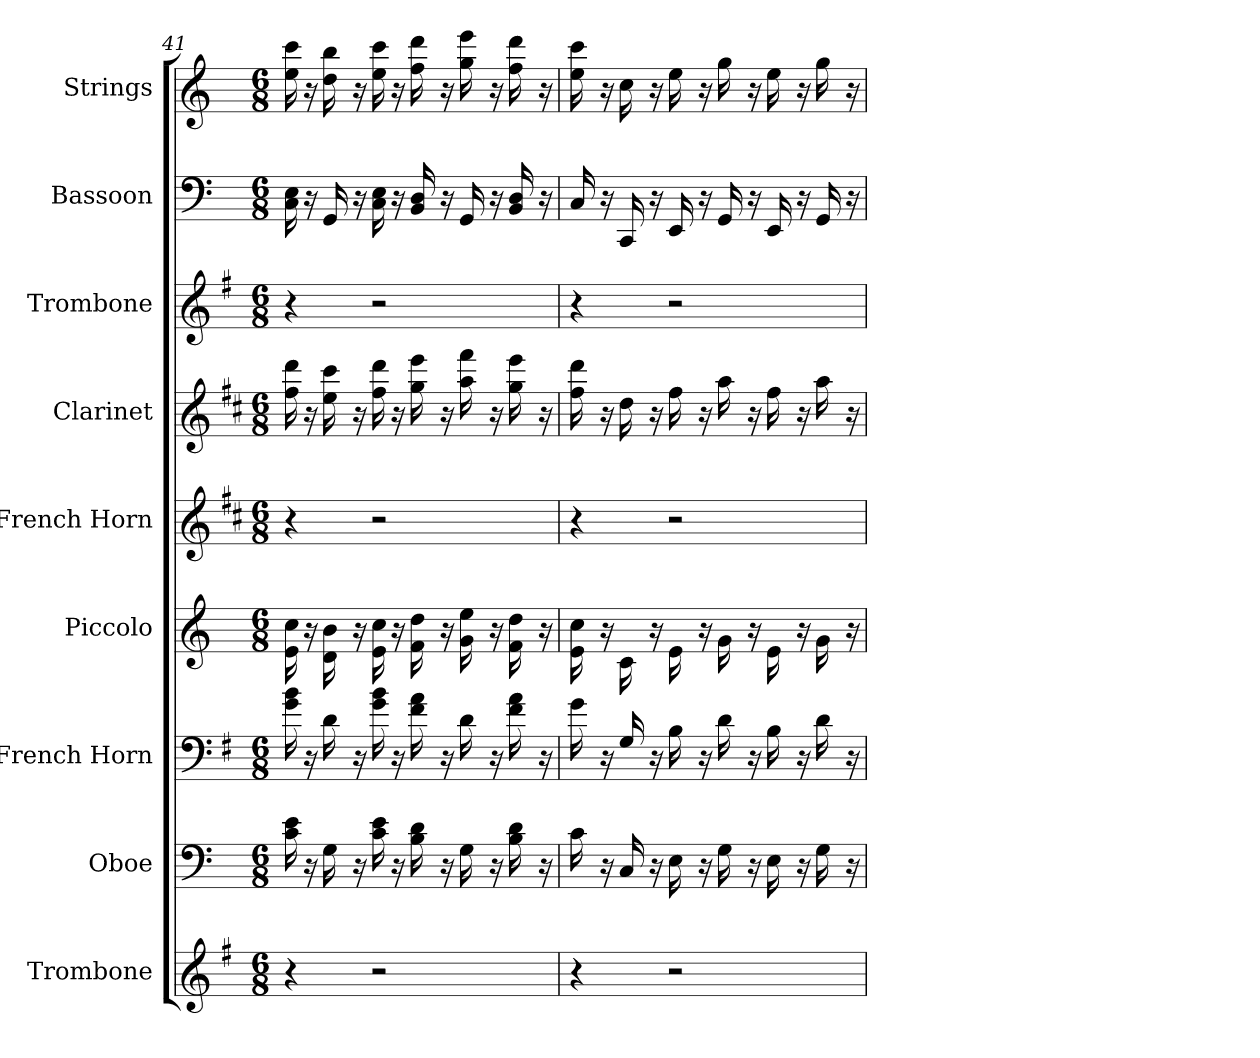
**kern	**kern	**kern	**kern	**kern	**kern	**kern	**kern	**kern
*part9	*part8	*part7	*part6	*part5	*part4	*part3	*part2	*part1
*staff9	*staff8	*staff7	*staff6	*staff5	*staff4	*staff3	*staff2	*staff1
*I"Trombone	*I"Oboe	*I"French Horn	*I"Piccolo	*I"French Horn	*I"Clarinet	*I"Trombone	*I"Bassoon	*I"Strings
*I'Trb	*I'Ob	*I'Hn	*I'Picc	*I'Hn	*I'Cl	*I'Trb	*I'Bsn	*I'Str
*clefG2	*clefF4	*clefF4	*clefG2	*clefG2	*clefG2	*clefG2	*clefF4	*clefG2
*	*	*ITrd4c7	*ITrd-7c-12	*ITrd4c7	*ITrd1c2	*	*	*
*k[f#]	*k[]	*k[]	*k[]	*k[f#]	*k[]	*k[f#]	*k[]	*k[]
*M6/8	*M6/8	*M6/8	*M6/8	*M6/8	*M6/8	*M6/8	*M6/8	*M6/8
=41	=41	=41	=41	=41	=41	=41	=41	=41
4r	16c\ 16e\	16c\ 16e\	16ee\ 16ccc\	4r	16ee\ 16ccc\	4r	16C\ 16E\	16ee\ 16ccc\
.	16r	16r	16r	.	16r	.	16r	16r
.	16G\	16G\	16dd\ 16bb\	.	16dd\ 16bb\	.	16GG/	16dd\ 16bb\
.	16r	16r	16r	.	16r	.	16r	16r
2r	16c\ 16e\	16c\ 16e\	16ee\ 16ccc\	2r	16ee\ 16ccc\	2r	16C\ 16E\	16ee\ 16ccc\
.	16r	16r	16r	.	16r	.	16r	16r
.	16B\ 16d\	16B\ 16d\	16ff\ 16ddd\	.	16ff\ 16ddd\	.	16BB/ 16D/	16ff\ 16ddd\
.	16r	16r	16r	.	16r	.	16r	16r
.	16G\	16G\	16gg\ 16eee\	.	16gg\ 16eee\	.	16GG/	16gg\ 16eee\
.	16r	16r	16r	.	16r	.	16r	16r
.	16B\ 16d\	16B\ 16d\	16ff\ 16ddd\	.	16ff\ 16ddd\	.	16BB/ 16D/	16ff\ 16ddd\
.	16r	16r	16r	.	16r	.	16r	16r
=42	=42	=42	=42	=42	=42	=42	=42	=42
4r	16c\	16c\	16ee\ 16ccc\	4r	16ee\ 16ccc\	4r	16C/	16ee\ 16ccc\
.	16r	16r	16r	.	16r	.	16r	16r
.	16C/	16C/	16cc\	.	16cc\	.	16CC/	16cc\
.	16r	16r	16r	.	16r	.	16r	16r
2r	16E\	16E\	16ee\	2r	16ee\	2r	16EE/	16ee\
.	16r	16r	16r	.	16r	.	16r	16r
.	16G\	16G\	16gg\	.	16gg\	.	16GG/	16gg\
.	16r	16r	16r	.	16r	.	16r	16r
.	16E\	16E\	16ee\	.	16ee\	.	16EE/	16ee\
.	16r	16r	16r	.	16r	.	16r	16r
.	16G\	16G\	16gg\	.	16gg\	.	16GG/	16gg\
.	16r	16r	16r	.	16r	.	16r	16r
=	=	=	=	=	=	=	=	=
*-	*-	*-	*-	*-	*-	*-	*-	*-
